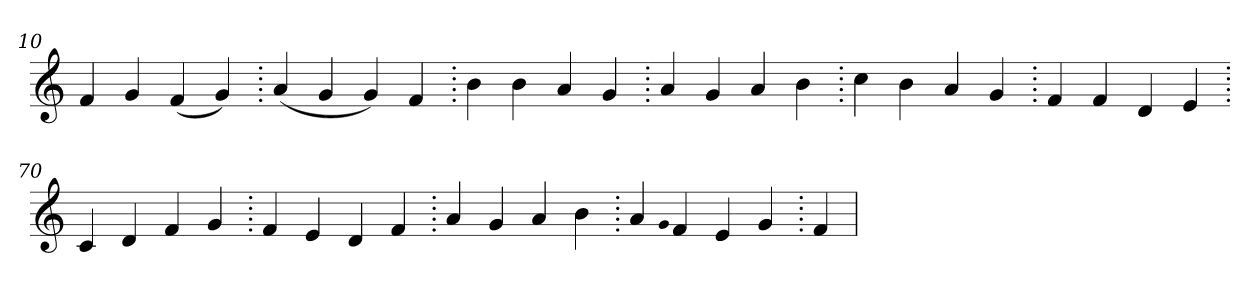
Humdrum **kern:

**kern
*part1
*staff1
*clefG2
=10.
4f
4g
(>4f
4g)
=20.
(>4a
4g
4g)
4f
=30.
4b
4b
4a
4g
=40.
4a
4g
4a
4b
=50.
4cc
4b
4a
4g
=60.
4f
4f
4d
4e
=70.
4c
4d
4f
4g
=80.
4f
4e
4d
4f
=90.
4a
4g
4a
4b
=100.
4a
qqg
4f
4e
4g
=110.
4f
=
*-
